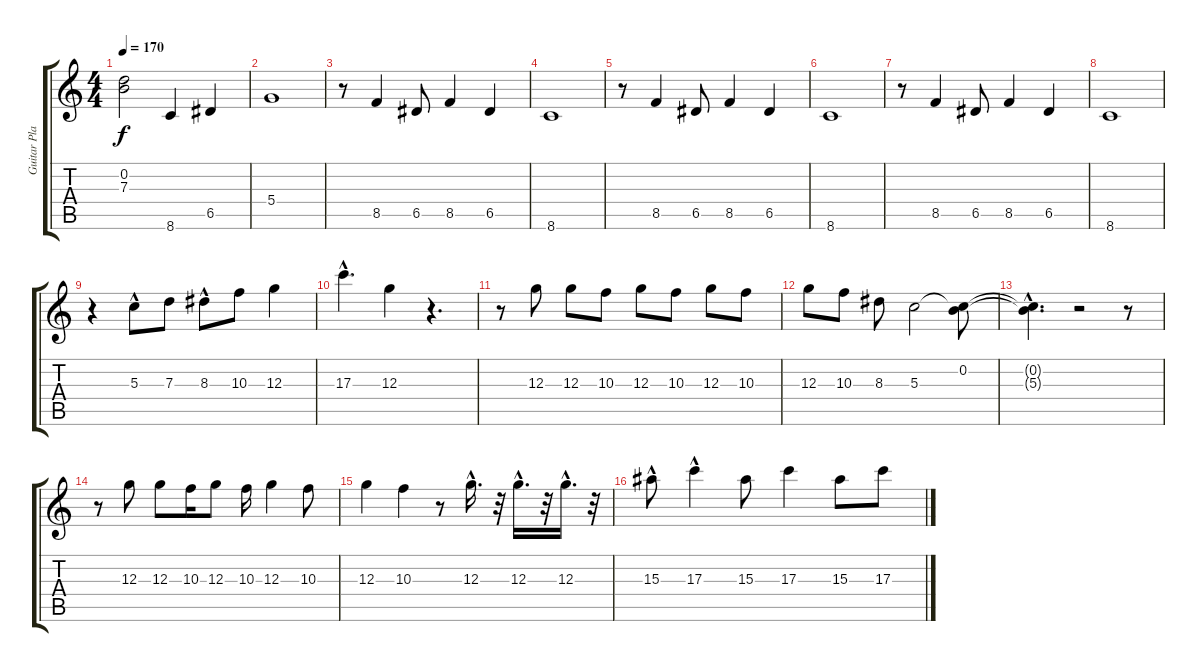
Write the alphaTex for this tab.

\track ("Guitar Playing Trumpet" "Guitar Pla") {instrument distortionguitar}
\staff {score tabs}
\tuning (E4 B3 G3 D3 A2 E2) {hide}
\ts (4 4)
\tempo 170
\clef g2
\ks c
(0.2 7.3{t}).2{dy f} 8.6.4 6.5.4 |
5.4.1 |
r.8 8.5.4 6.5.8 8.5.4 6.5.4 |
8.6.1 |
r.8 8.5.4 6.5.8 8.5.4 6.5.4 |
8.6.1 |
r.8 8.5.4 6.5.8 8.5.4 6.5.4 |
8.6.1 |
r.4 5.3{hac}.8 7.3.8 8.3{hac}.8 10.3.8 12.3.4 |
17.3{hac}.4{d} 12.3.4 r.4{d} |
r.8 12.3.8 12.3.8 10.3.8 12.3.8 10.3.8 12.3.8 10.3.8 |
12.3.8 10.3.8 8.3.8 5.3.2 (0.2 5.3{t}).8 |
(0.2{hac t} 5.3{hac t}).4{d} r.2 r.8 |
r.8 12.3.8 12.3.8 10.3.16 12.3.8 10.3.16 12.3.4 10.3.8 |
12.3.4 10.3.4 r.8 12.3{hac}.16{d} r.32 12.3{hac}.16{d} r.32 12.3{hac}.16{d} r.32 |
15.3{hac}.8 17.3{hac}.4 15.3.8 17.3.4 15.3.8 17.3.8
